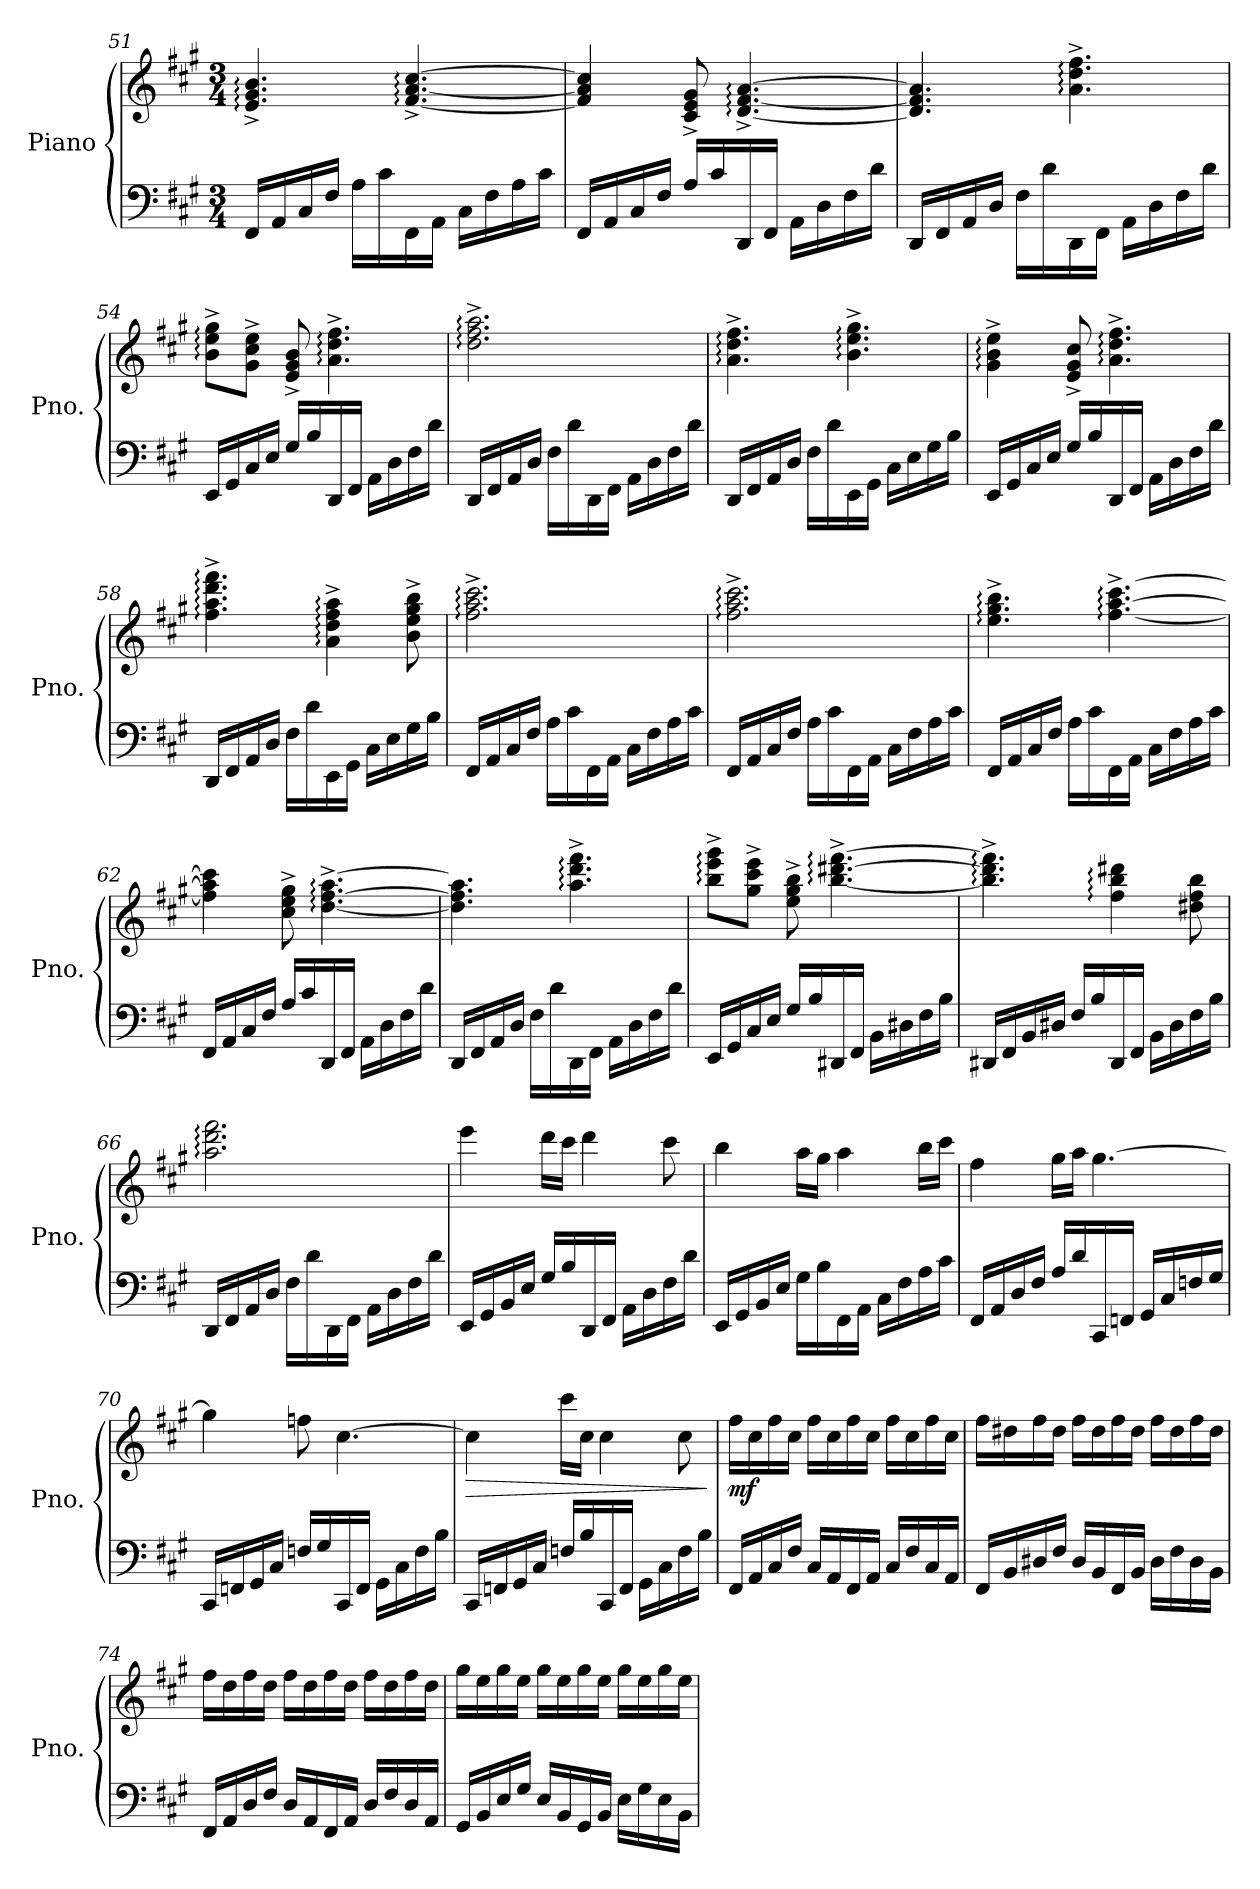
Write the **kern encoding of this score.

**kern	**kern	**dynam
*part1	*part1	*part1
*staff2	*staff1	*staff1/2
*I"Piano	*	*
*I'Pno.	*	*
!!LO:LB:g=z
*clefF4	*clefG2	*
*k[f#c#g#]	*k[f#c#g#]	*
*M3/4	*M3/4	*
=51	=51	=51
16FF#/LL	4.e/:^ 4.g#/:^ 4.b/:^	.
16AA/	.	.
16C#/	.	.
16F#/JJ	.	.
16A\LL	.	.
16c#\	.	.
16FF#\	[4.f#/:^ [4.a/:^ [4.cc#/:^	.
16AA\JJ	.	.
16C#\LL	.	.
16F#\	.	.
16A\	.	.
16c#\JJ	.	.
=52	=52	=52
16FF#/LL	4f#/] 4a/] 4cc#/]	.
16AA/	.	.
16C#/	.	.
16F#/JJ	.	.
16A/LL	8c#/^ 8e/^ 8g#/^	.
16c#/	.	.
16DD/	[4.d/:^ [4.f#/:^ [4.a/:^	.
16FF#/JJ	.	.
16AA\LL	.	.
16D\	.	.
16F#\	.	.
16d\JJ	.	.
=53	=53	=53
16DD/LL	4.d/] 4.f#/] 4.a/]	.
16FF#/	.	.
16AA/	.	.
16D/JJ	.	.
16F#\LL	.	.
16d\	.	.
16DD\	4.a\:^ 4.dd\:^ 4.ff#\:^	.
16FF#\JJ	.	.
16AA\LL	.	.
16D\	.	.
16F#\	.	.
16d\JJ	.	.
!!LO:PB:g=z
=54	=54	=54
16EE/LL	8b\:^ 8ee\:^ 8gg#\:^L	.
16GG#/	.	.
16C#/	8g#\^ 8cc#\^ 8ee\^J	.
16E/JJ	.	.
16G#/LL	8e/^ 8g#/^ 8b/^	.
16B/	.	.
16DD/	4.a\:^ 4.dd\:^ 4.ff#\:^	.
16FF#/JJ	.	.
16AA\LL	.	.
16D\	.	.
16F#\	.	.
16d\JJ	.	.
=55	=55	=55
16DD/LL	2.dd\:^ 2.ff#\:^ 2.aa\:^	.
16FF#/	.	.
16AA/	.	.
16D/JJ	.	.
16F#\LL	.	.
16d\	.	.
16DD\	.	.
16FF#\JJ	.	.
16AA\LL	.	.
16D\	.	.
16F#\	.	.
16d\JJ	.	.
=56	=56	=56
16DD/LL	4.a\:^ 4.dd\:^ 4.ff#\:^	.
16FF#/	.	.
16AA/	.	.
16D/JJ	.	.
16F#\LL	.	.
16d\	.	.
16EE\	4.b\:^ 4.ee\:^ 4.gg#\:^	.
16GG#\JJ	.	.
16C#\LL	.	.
16E\	.	.
16G#\	.	.
16B\JJ	.	.
!!LO:LB:g=z
=57	=57	=57
16EE/LL	4g#\:^ 4b\:^ 4ee\:^	.
16GG#/	.	.
16C#/	.	.
16E/JJ	.	.
16G#/LL	8e/^ 8g#/^ 8cc#/^	.
16B/	.	.
16DD/	4.a\:^ 4.dd\:^ 4.ff#\:^	.
16FF#/JJ	.	.
16AA\LL	.	.
16D\	.	.
16F#\	.	.
16d\JJ	.	.
=58	=58	=58
16DD/LL	4.ff#\:^ 4.aa\:^ 4.ddd\:^ 4.fff#\:^	.
16FF#/	.	.
16AA/	.	.
16D/JJ	.	.
16F#\LL	.	.
16d\	.	.
16EE\	4a\:^ 4dd\:^ 4ff#\:^ 4aa\:^	.
16GG#\JJ	.	.
16C#\LL	.	.
16E\	.	.
16G#\	8b\^ 8ee\^ 8gg#\^ 8bb\^	.
16B\JJ	.	.
=59	=59	=59
16FF#/LL	2.ff#\:^ 2.aa\:^ 2.ccc#\:^	.
16AA/	.	.
16C#/	.	.
16F#/JJ	.	.
16A\LL	.	.
16c#\	.	.
16FF#\	.	.
16AA\JJ	.	.
16C#\LL	.	.
16F#\	.	.
16A\	.	.
16c#\JJ	.	.
!!LO:LB:g=z
=60	=60	=60
16FF#/LL	2.ff#\:^ 2.aa\:^ 2.ccc#\:^	.
16AA/	.	.
16C#/	.	.
16F#/JJ	.	.
16A\LL	.	.
16c#\	.	.
16FF#\	.	.
16AA\JJ	.	.
16C#\LL	.	.
16F#\	.	.
16A\	.	.
16c#\JJ	.	.
=61	=61	=61
16FF#/LL	4.ee\:^ 4.gg#\:^ 4.bb\:^	.
16AA/	.	.
16C#/	.	.
16F#/JJ	.	.
16A\LL	.	.
16c#\	.	.
16FF#\	[4.ff#\:^ [4.aa\:^ [4.ccc#\:^	.
16AA\JJ	.	.
16C#\LL	.	.
16F#\	.	.
16A\	.	.
16c#\JJ	.	.
=62	=62	=62
16FF#/LL	4ff#\] 4aa\] 4ccc#\]	.
16AA/	.	.
16C#/	.	.
16F#/JJ	.	.
16A/LL	8cc#\^ 8ee\^ 8gg#\^	.
16c#/	.	.
16DD/	[4.dd\:^ [4.ff#\:^ [4.aa\:^	.
16FF#/JJ	.	.
16AA\LL	.	.
16D\	.	.
16F#\	.	.
16d\JJ	.	.
!!LO:LB:g=z
=63	=63	=63
16DD/LL	4.dd\] 4.ff#\] 4.aa\]	.
16FF#/	.	.
16AA/	.	.
16D/JJ	.	.
16F#\LL	.	.
16d\	.	.
16DD\	4.aa\:^ 4.ddd\:^ 4.fff#\:^	.
16FF#\JJ	.	.
16AA\LL	.	.
16D\	.	.
16F#\	.	.
16d\JJ	.	.
=64	=64	=64
16EE/LL	8bb\:^ 8eee\:^ 8ggg#\:^L	.
16GG#/	.	.
16C#/	8gg#\^ 8ccc#\^ 8eee\^J	.
16E/JJ	.	.
16G#/LL	8ee\^ 8gg#\^ 8bb\^	.
16B/	.	.
16DD#X/	[4.bb\:^ [4.ddd#X\:^ [4.fff#\:^	.
16FF#/JJ	.	.
16BB\LL	.	.
16D#X\	.	.
16F#\	.	.
16B\JJ	.	.
=65	=65	=65
16DD#X/LL	4.bb\]:^ 4.ddd#\]:^ 4.fff#\]:^	.
16FF#/	.	.
16BB/	.	.
16D#X/JJ	.	.
16F#/LL	.	.
16B/	.	.
16DD#/	4ff#\: 4bb\: 4ddd#X\:	.
16FF#/JJ	.	.
16BB\LL	.	.
16D#\	.	.
16F#\	8dd#X\ 8ff#\ 8bb\	.
16B\JJ	.	.
!!LO:LB:g=z
=66	=66	=66
16DD/LL	2.aa\: 2.ddd\: 2.fff#\:	.
16FF#/	.	.
16AA/	.	.
16D/JJ	.	.
16F#\LL	.	.
16d\	.	.
16DD\	.	.
16FF#\JJ	.	.
16AA\LL	.	.
16D\	.	.
16F#\	.	.
16d\JJ	.	.
=67	=67	=67
16EE/LL	4eee\	.
16GG#/	.	.
16BB/	.	.
16E/JJ	.	.
16G#/LL	16ddd\LL	.
16B/	16ccc#\JJ	.
16DD/	4ddd\	.
16FF#/JJ	.	.
16AA\LL	.	.
16D\	.	.
16F#\	8ccc#\	.
16d\JJ	.	.
=68	=68	=68
16EE/LL	4bb\	.
16GG#/	.	.
16BB/	.	.
16E/JJ	.	.
16G#\LL	16aa\LL	.
16B\	16gg#\JJ	.
16FF#\	4aa\	.
16AA\JJ	.	.
16C#\LL	.	.
16F#\	.	.
16A\	16bb\LL	.
16c#\JJ	16ccc#\JJ	.
!!LO:LB:g=z
=69	=69	=69
16FF#/LL	4ff#\	.
16AA/	.	.
16D/	.	.
16F#/JJ	.	.
16A/LL	16gg#\LL	.
16d/	16aa\JJ	.
16CC#/	[4.gg#\	.
16FFn/JJ	.	.
16GG#/LL	.	.
16C#/	.	.
16Fn/	.	.
16G#/JJ	.	.
=70	=70	=70
16CC#/LL	4gg#\]	.
16FFn/	.	.
16GG#/	.	.
16C#/JJ	.	.
16Fn/LL	8ffn\	.
16G#/	.	.
16CC#/	[4.cc#\	.
16FF/JJ	.	.
16GG#\LL	.	.
16C#\	.	.
16F\	.	.
16B\JJ	.	.
=71	=71	=71
!	!	!LO:HP:b
16CC#/LL	4cc#\]	>
16FFn/	.	.
16GG#/	.	.
16C#/JJ	.	.
16Fn/LL	16ccc#\LL	.
16B/	16cc#\JJ	.
16CC#/	4cc#\	.
16FF/JJ	.	.
16GG#\LL	.	.
16C#\	.	.
16F\	8cc#\	.
16B\JJ	.	.
.	.	]
!!LO:PB:g=z
=72	=72	=72
!	!	!LO:DY:b
16FF#/LL	16ff#\LL	mf
16AA/	16cc#\	.
16C#/	16ff#\	.
16F#/JJ	16cc#\JJ	.
16C#/LL	16ff#\LL	.
16AA/	16cc#\	.
16FF#/	16ff#\	.
16AA/JJ	16cc#\JJ	.
16C#/LL	16ff#\LL	.
16F#/	16cc#\	.
16C#/	16ff#\	.
16AA/JJ	16cc#\JJ	.
=73	=73	=73
16FF#/LL	16ff#\LL	.
16BB/	16dd#X\	.
16D#X/	16ff#\	.
16F#/JJ	16dd#\JJ	.
16D#/LL	16ff#\LL	.
16BB/	16dd#\	.
16FF#/	16ff#\	.
16BB/JJ	16dd#\JJ	.
16D#\LL	16ff#\LL	.
16F#\	16dd#\	.
16D#\	16ff#\	.
16BB\JJ	16dd#\JJ	.
=74	=74	=74
16FF#/LL	16ff#\LL	.
16AA/	16dd\	.
16D/	16ff#\	.
16F#/JJ	16dd\JJ	.
16D/LL	16ff#\LL	.
16AA/	16dd\	.
16FF#/	16ff#\	.
16AA/JJ	16dd\JJ	.
16D/LL	16ff#\LL	.
16F#/	16dd\	.
16D/	16ff#\	.
16AA/JJ	16dd\JJ	.
!!LO:LB:g=z
=75	=75	=75
16GG#/LL	16gg#\LL	.
16BB/	16ee\	.
16E/	16gg#\	.
16G#/JJ	16ee\JJ	.
16E/LL	16gg#\LL	.
16BB/	16ee\	.
16GG#/	16gg#\	.
16BB/JJ	16ee\JJ	.
16E\LL	16gg#\LL	.
16G#\	16ee\	.
16E\	16gg#\	.
16BB\JJ	16ee\JJ	.
=	=	=
*-	*-	*-
